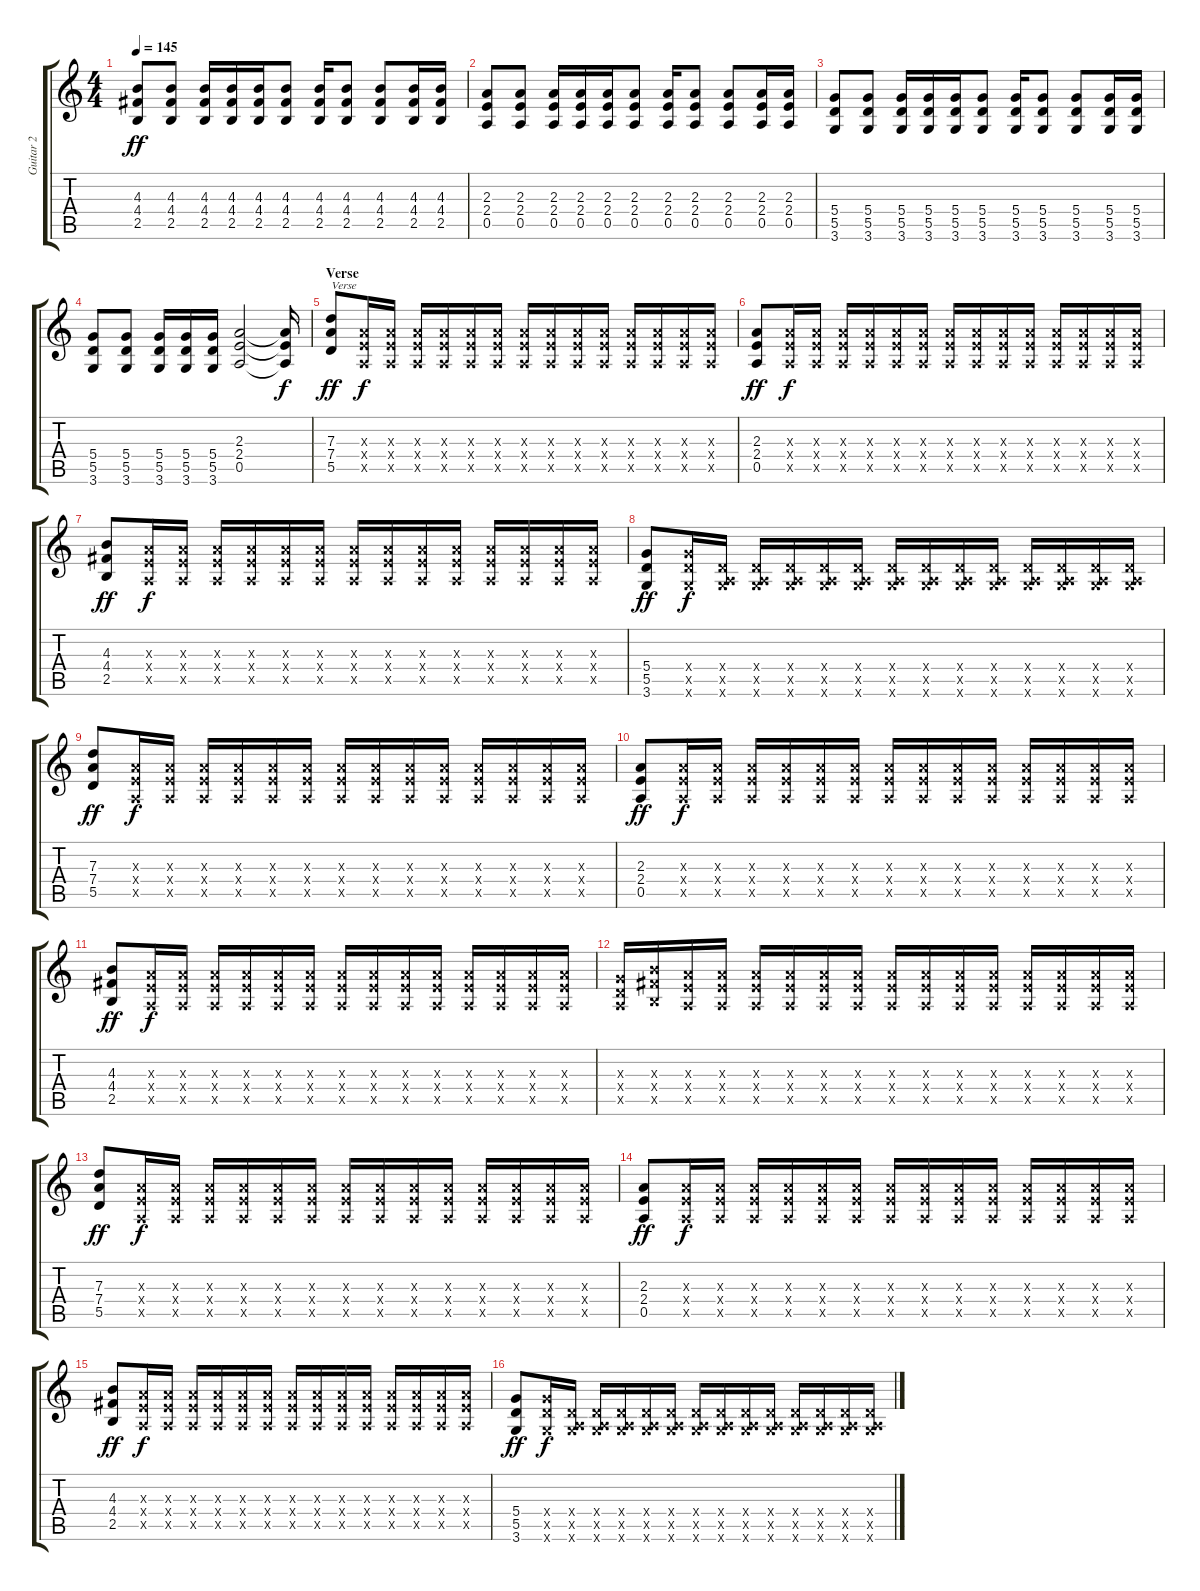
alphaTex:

\track ("Guitar 2" "Guitar 2") {instrument distortionguitar}
\staff {score tabs}
\tuning (E4 B3 G3 D3 A2 E2) {hide}
\ts (4 4)
\tempo 145
\clef g2
\ks c
(4.3 4.4 2.5).8{dy ff} (4.3 4.4 2.5).8 (4.3 4.4 2.5).16 (4.3 4.4 2.5).16 (4.3 4.4 2.5).16 (4.3 4.4 2.5).8 (4.3 4.4 2.5).16 (4.3 4.4 2.5).8 (4.3 4.4 2.5).8 (4.3 4.4 2.5).16 (4.3 4.4 2.5).16 |
(2.3 2.4 0.5).8 (2.3 2.4 0.5).8 (2.3 2.4 0.5).16 (2.3 2.4 0.5).16 (2.3 2.4 0.5).16 (2.3 2.4 0.5).8 (2.3 2.4 0.5).16 (2.3 2.4 0.5).8 (2.3 2.4 0.5).8 (2.3 2.4 0.5).16 (2.3 2.4 0.5).16 |
(5.4 5.5 3.6).8 (5.4 5.5 3.6).8 (5.4 5.5 3.6).16 (5.4 5.5 3.6).16 (5.4 5.5 3.6).16 (5.4 5.5 3.6).8 (5.4 5.5 3.6).16 (5.4 5.5 3.6).8 (5.4 5.5 3.6).8 (5.4 5.5 3.6).16 (5.4 5.5 3.6).16 |
(5.4 5.5 3.6).8 (5.4 5.5 3.6).8 (5.4 5.5 3.6).16 (5.4 5.5 3.6).16 (5.4 5.5 3.6).16 (2.3 2.4 0.5).2 (2.3{t} 2.4{t} 0.5{t}).16{dy f} |
\section ("" "Verse")
(7.3 7.4 5.5).8{txt "Verse" dy ff} (2.3{x} 2.4{x} 0.5{x}).16{dy f} (2.3{x} 2.4{x} 0.5{x}).16 (2.3{x} 2.4{x} 0.5{x}).16 (2.3{x} 2.4{x} 0.5{x}).16 (2.3{x} 2.4{x} 0.5{x}).16 (2.3{x} 2.4{x} 0.5{x}).16 (2.3{x} 2.4{x} 0.5{x}).16 (2.3{x} 2.4{x} 0.5{x}).16 (2.3{x} 2.4{x} 0.5{x}).16 (2.3{x} 2.4{x} 0.5{x}).16 (2.3{x} 2.4{x} 0.5{x}).16 (2.3{x} 2.4{x} 0.5{x}).16 (2.3{x} 2.4{x} 0.5{x}).16 (2.3{x} 2.4{x} 0.5{x}).16 |
(2.3 2.4 0.5).8{dy ff} (2.3{x} 2.4{x} 0.5{x}).16{dy f} (2.3{x} 2.4{x} 0.5{x}).16 (2.3{x} 2.4{x} 0.5{x}).16 (2.3{x} 2.4{x} 0.5{x}).16 (2.3{x} 2.4{x} 0.5{x}).16 (2.3{x} 2.4{x} 0.5{x}).16 (2.3{x} 2.4{x} 0.5{x}).16 (2.3{x} 2.4{x} 0.5{x}).16 (2.3{x} 2.4{x} 0.5{x}).16 (2.3{x} 2.4{x} 0.5{x}).16 (2.3{x} 2.4{x} 0.5{x}).16 (2.3{x} 2.4{x} 0.5{x}).16 (2.3{x} 2.4{x} 0.5{x}).16 (2.3{x} 2.4{x} 0.5{x}).16 |
(4.3 4.4 2.5).8{dy ff} (2.3{x} 2.4{x} 0.5{x}).16{dy f} (2.3{x} 2.4{x} 0.5{x}).16 (2.3{x} 2.4{x} 0.5{x}).16 (2.3{x} 2.4{x} 0.5{x}).16 (2.3{x} 2.4{x} 0.5{x}).16 (2.3{x} 2.4{x} 0.5{x}).16 (2.3{x} 2.4{x} 0.5{x}).16 (2.3{x} 2.4{x} 0.5{x}).16 (2.3{x} 2.4{x} 0.5{x}).16 (2.3{x} 2.4{x} 0.5{x}).16 (2.3{x} 2.4{x} 0.5{x}).16 (2.3{x} 2.4{x} 0.5{x}).16 (2.3{x} 2.4{x} 0.5{x}).16 (2.3{x} 2.4{x} 0.5{x}).16 |
(5.4 5.5 3.6).8{dy ff} (0.4{x} 10.5{x} 3.6{x}).16{dy f} (0.4{x} 0.5{x} 3.6{x}).16 (0.4{x} 0.5{x} 3.6{x}).16 (0.4{x} 0.5{x} 3.6{x}).16 (0.4{x} 0.5{x} 3.6{x}).16 (0.4{x} 0.5{x} 3.6{x}).16 (0.4{x} 0.5{x} 3.6{x}).16 (0.4{x} 0.5{x} 3.6{x}).16 (0.4{x} 0.5{x} 3.6{x}).16 (0.4{x} 0.5{x} 3.6{x}).16 (0.4{x} 0.5{x} 3.6{x}).16 (0.4{x} 0.5{x} 3.6{x}).16 (0.4{x} 0.5{x} 3.6{x}).16 (0.4{x} 0.5{x} 3.6{x}).16 |
(7.3 7.4 5.5).8{dy ff} (2.3{x} 2.4{x} 0.5{x}).16{dy f} (2.3{x} 2.4{x} 0.5{x}).16 (2.3{x} 2.4{x} 0.5{x}).16 (2.3{x} 2.4{x} 0.5{x}).16 (2.3{x} 2.4{x} 0.5{x}).16 (2.3{x} 2.4{x} 0.5{x}).16 (2.3{x} 2.4{x} 0.5{x}).16 (2.3{x} 2.4{x} 0.5{x}).16 (2.3{x} 2.4{x} 0.5{x}).16 (2.3{x} 2.4{x} 0.5{x}).16 (2.3{x} 2.4{x} 0.5{x}).16 (2.3{x} 2.4{x} 0.5{x}).16 (2.3{x} 2.4{x} 0.5{x}).16 (2.3{x} 2.4{x} 0.5{x}).16 |
(2.3 2.4 0.5).8{dy ff} (2.3{x} 2.4{x} 0.5{x}).16{dy f} (2.3{x} 2.4{x} 0.5{x}).16 (2.3{x} 2.4{x} 0.5{x}).16 (2.3{x} 2.4{x} 0.5{x}).16 (2.3{x} 2.4{x} 0.5{x}).16 (2.3{x} 2.4{x} 0.5{x}).16 (2.3{x} 2.4{x} 0.5{x}).16 (2.3{x} 2.4{x} 0.5{x}).16 (2.3{x} 2.4{x} 0.5{x}).16 (2.3{x} 2.4{x} 0.5{x}).16 (2.3{x} 2.4{x} 0.5{x}).16 (2.3{x} 2.4{x} 0.5{x}).16 (2.3{x} 2.4{x} 0.5{x}).16 (2.3{x} 2.4{x} 0.5{x}).16 |
(4.3 4.4 2.5).8{dy ff} (2.3{x} 2.4{x} 0.5{x}).16{dy f} (2.3{x} 2.4{x} 0.5{x}).16 (2.3{x} 2.4{x} 0.5{x}).16 (2.3{x} 2.4{x} 0.5{x}).16 (2.3{x} 2.4{x} 0.5{x}).16 (2.3{x} 2.4{x} 0.5{x}).16 (2.3{x} 2.4{x} 0.5{x}).16 (2.3{x} 2.4{x} 0.5{x}).16 (2.3{x} 2.4{x} 0.5{x}).16 (2.3{x} 2.4{x} 0.5{x}).16 (2.3{x} 2.4{x} 0.5{x}).16 (2.3{x} 2.4{x} 0.5{x}).16 (2.3{x} 2.4{x} 0.5{x}).16 (2.3{x} 2.4{x} 0.5{x}).16 |
(0.3{x} 0.4{x} 0.5{x}).16 (4.3{x} 4.4{x} 2.5{x}).16 (2.3{x} 2.4{x} 0.5{x}).16 (2.3{x} 2.4{x} 0.5{x}).16 (2.3{x} 2.4{x} 0.5{x}).16 (2.3{x} 2.4{x} 0.5{x}).16 (2.3{x} 2.4{x} 0.5{x}).16 (2.3{x} 2.4{x} 0.5{x}).16 (2.3{x} 2.4{x} 0.5{x}).16 (2.3{x} 2.4{x} 0.5{x}).16 (2.3{x} 2.4{x} 0.5{x}).16 (2.3{x} 2.4{x} 0.5{x}).16 (2.3{x} 2.4{x} 0.5{x}).16 (2.3{x} 2.4{x} 0.5{x}).16 (2.3{x} 2.4{x} 0.5{x}).16 (2.3{x} 2.4{x} 0.5{x}).16 |
(7.3 7.4 5.5).8{dy ff} (2.3{x} 2.4{x} 0.5{x}).16{dy f} (2.3{x} 2.4{x} 0.5{x}).16 (2.3{x} 2.4{x} 0.5{x}).16 (2.3{x} 2.4{x} 0.5{x}).16 (2.3{x} 2.4{x} 0.5{x}).16 (2.3{x} 2.4{x} 0.5{x}).16 (2.3{x} 2.4{x} 0.5{x}).16 (2.3{x} 2.4{x} 0.5{x}).16 (2.3{x} 2.4{x} 0.5{x}).16 (2.3{x} 2.4{x} 0.5{x}).16 (2.3{x} 2.4{x} 0.5{x}).16 (2.3{x} 2.4{x} 0.5{x}).16 (2.3{x} 2.4{x} 0.5{x}).16 (2.3{x} 2.4{x} 0.5{x}).16 |
(2.3 2.4 0.5).8{dy ff} (2.3{x} 2.4{x} 0.5{x}).16{dy f} (2.3{x} 2.4{x} 0.5{x}).16 (2.3{x} 2.4{x} 0.5{x}).16 (2.3{x} 2.4{x} 0.5{x}).16 (2.3{x} 2.4{x} 0.5{x}).16 (2.3{x} 2.4{x} 0.5{x}).16 (2.3{x} 2.4{x} 0.5{x}).16 (2.3{x} 2.4{x} 0.5{x}).16 (2.3{x} 2.4{x} 0.5{x}).16 (2.3{x} 2.4{x} 0.5{x}).16 (2.3{x} 2.4{x} 0.5{x}).16 (2.3{x} 2.4{x} 0.5{x}).16 (2.3{x} 2.4{x} 0.5{x}).16 (2.3{x} 2.4{x} 0.5{x}).16 |
(4.3 4.4 2.5).8{dy ff} (2.3{x} 2.4{x} 0.5{x}).16{dy f} (2.3{x} 2.4{x} 0.5{x}).16 (2.3{x} 2.4{x} 0.5{x}).16 (2.3{x} 2.4{x} 0.5{x}).16 (2.3{x} 2.4{x} 0.5{x}).16 (2.3{x} 2.4{x} 0.5{x}).16 (2.3{x} 2.4{x} 0.5{x}).16 (2.3{x} 2.4{x} 0.5{x}).16 (2.3{x} 2.4{x} 0.5{x}).16 (2.3{x} 2.4{x} 0.5{x}).16 (2.3{x} 2.4{x} 0.5{x}).16 (2.3{x} 2.4{x} 0.5{x}).16 (2.3{x} 2.4{x} 0.5{x}).16 (2.3{x} 2.4{x} 0.5{x}).16 |
(5.4 5.5 3.6).8{dy ff} (0.4{x} 10.5{x} 3.6{x}).16{dy f} (0.4{x} 0.5{x} 3.6{x}).16 (0.4{x} 0.5{x} 3.6{x}).16 (0.4{x} 0.5{x} 3.6{x}).16 (0.4{x} 0.5{x} 3.6{x}).16 (0.4{x} 0.5{x} 3.6{x}).16 (0.4{x} 0.5{x} 3.6{x}).16 (0.4{x} 0.5{x} 3.6{x}).16 (0.4{x} 0.5{x} 3.6{x}).16 (0.4{x} 0.5{x} 3.6{x}).16 (0.4{x} 0.5{x} 3.6{x}).16 (0.4{x} 0.5{x} 3.6{x}).16 (0.4{x} 0.5{x} 3.6{x}).16 (0.4{x} 0.5{x} 3.6{x}).16
